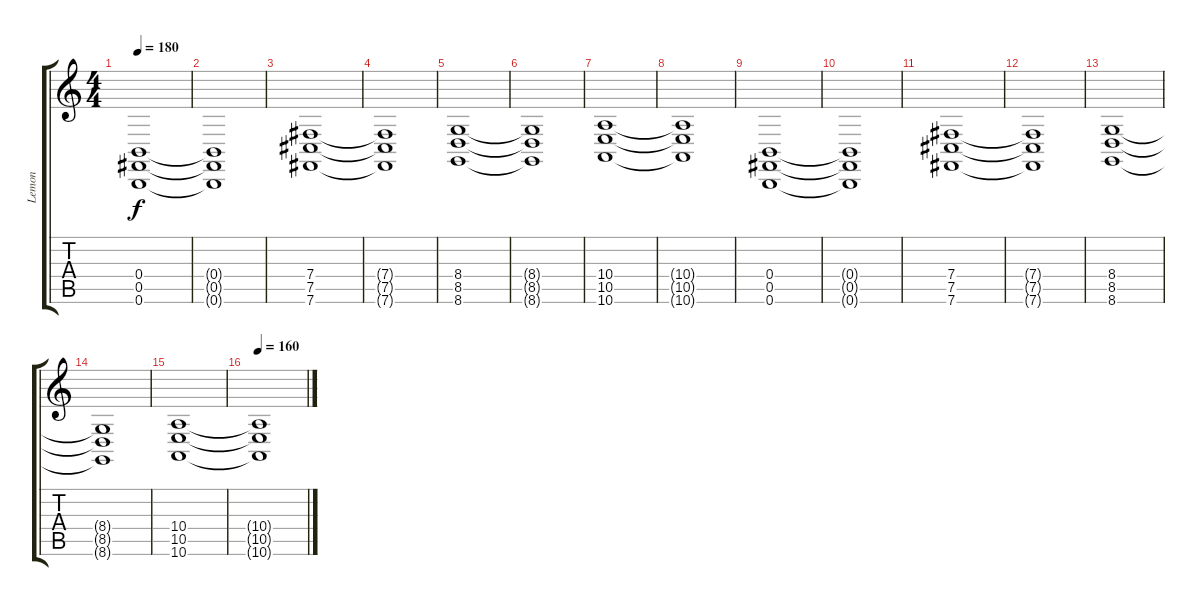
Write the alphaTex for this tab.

\track ("Lemon" "Lemon") {instrument pad2warm}
\staff {score tabs}
\tuning (Db4 Ab3 E3 B2 Gb2 B1) {hide}
\ts (4 4)
\tempo 180
\clef g2
\ks c
(0.4 0.5 0.6).1{dy f} |
(0.4{t} 0.5{t} 0.6{t}).1 |
(7.4 7.5 7.6).1 |
(7.4{t} 7.5{t} 7.6{t}).1 |
(8.4 8.5 8.6).1 |
(8.4{t} 8.5{t} 8.6{t}).1 |
(10.4 10.5 10.6).1 |
(10.4{t} 10.5{t} 10.6{t}).1 |
(0.4 0.5 0.6).1 |
(0.4{t} 0.5{t} 0.6{t}).1 |
(7.4 7.5 7.6).1 |
(7.4{t} 7.5{t} 7.6{t}).1 |
(8.4 8.5 8.6).1 |
(8.4{t} 8.5{t} 8.6{t}).1 |
(10.4 10.5 10.6).1 |
\tempo 160
(10.4{t} 10.5{t} 10.6{t}).1
